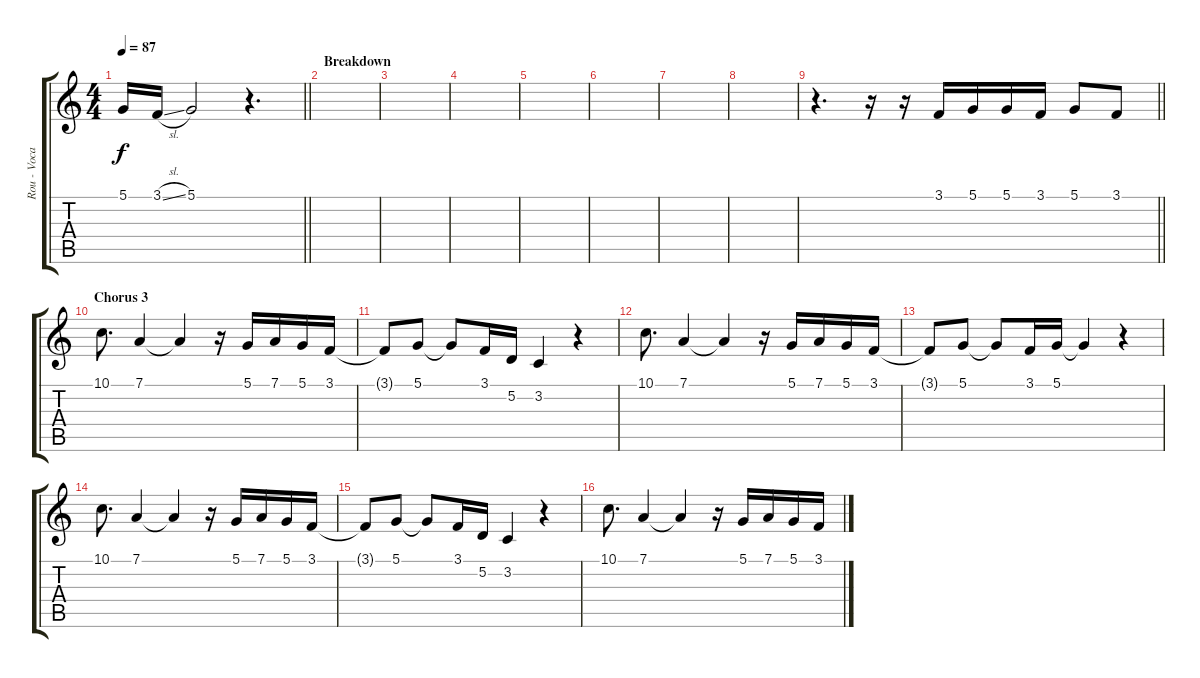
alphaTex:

\track ("Rou - Vocals" "Rou - Voca") {instrument clarinet}
\staff {score tabs}
\tuning (D4 A3 F3 C3 G2 C2) {hide}
\ts (4 4)
\tempo 87
\clef g2
\barLineRight lightlight
\ks c
5.1.16{dy f} 3.1{sl}.16 5.1.2 r.4{d} |
\section ("" "Breakdown")
|
|
|
|
|
|
|
\barLineRight lightlight
r.4{d} r.16 r.16 3.1.16 5.1.16 5.1.16 3.1.16 5.1.8 3.1.8 |
\section ("" "Chorus 3")
10.1.8{d} 7.1.4 7.1{t}.4 r.16 5.1.16 7.1.16 5.1.16 3.1.16 |
3.1{t}.8 5.1.8 5.1{t}.8 3.1.16 5.2.16 3.2.4 r.4 |
10.1.8{d} 7.1.4 7.1{t}.4 r.16 5.1.16 7.1.16 5.1.16 3.1.16 |
3.1{t}.8 5.1.8 5.1{t}.8 3.1.16 5.1.16 5.1{t}.4 r.4 |
10.1.8{d} 7.1.4 7.1{t}.4 r.16 5.1.16 7.1.16 5.1.16 3.1.16 |
3.1{t}.8 5.1.8 5.1{t}.8 3.1.16 5.2.16 3.2.4 r.4 |
10.1.8{d} 7.1.4 7.1{t}.4 r.16 5.1.16 7.1.16 5.1.16 3.1.16
